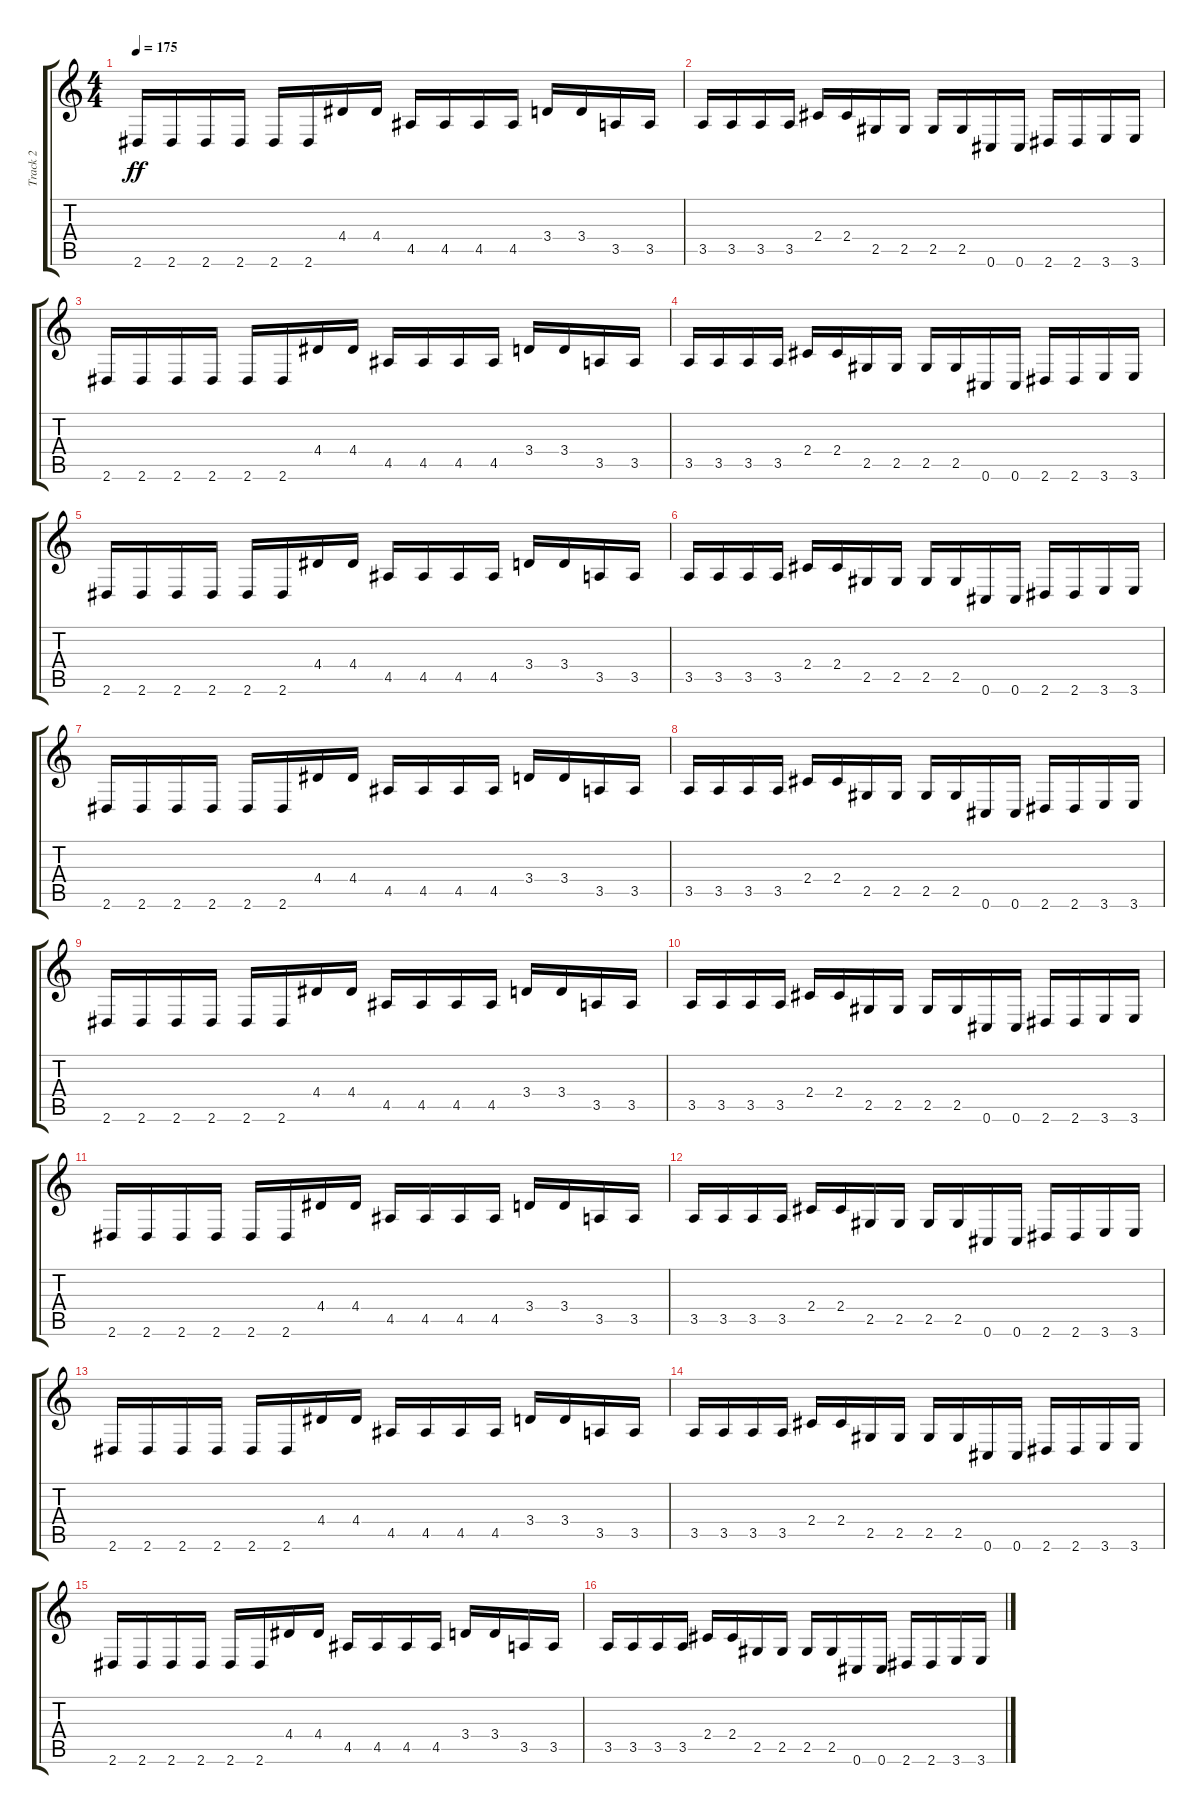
\track ("Track 2" "Track 2") {instrument distortionguitar}
\staff {score tabs}
\tuning (Db4 Ab3 E3 B2 Gb2 Db2) {hide}
\ts (4 4)
\tempo 175
\clef g2
\ks c
2.6.16{dy ff} 2.6.16 2.6.16 2.6.16 2.6.16 2.6.16 4.4.16 4.4.16 4.5.16 4.5.16 4.5.16 4.5.16 3.4.16 3.4.16 3.5.16 3.5.16 |
3.5.16 3.5.16 3.5.16 3.5.16 2.4.16 2.4.16 2.5.16 2.5.16 2.5.16 2.5.16 0.6.16 0.6.16 2.6.16 2.6.16 3.6.16 3.6.16 |
2.6.16 2.6.16 2.6.16 2.6.16 2.6.16 2.6.16 4.4.16 4.4.16 4.5.16 4.5.16 4.5.16 4.5.16 3.4.16 3.4.16 3.5.16 3.5.16 |
3.5.16 3.5.16 3.5.16 3.5.16 2.4.16 2.4.16 2.5.16 2.5.16 2.5.16 2.5.16 0.6.16 0.6.16 2.6.16 2.6.16 3.6.16 3.6.16 |
2.6.16 2.6.16 2.6.16 2.6.16 2.6.16 2.6.16 4.4.16 4.4.16 4.5.16 4.5.16 4.5.16 4.5.16 3.4.16 3.4.16 3.5.16 3.5.16 |
3.5.16 3.5.16 3.5.16 3.5.16 2.4.16 2.4.16 2.5.16 2.5.16 2.5.16 2.5.16 0.6.16 0.6.16 2.6.16 2.6.16 3.6.16 3.6.16 |
2.6.16 2.6.16 2.6.16 2.6.16 2.6.16 2.6.16 4.4.16 4.4.16 4.5.16 4.5.16 4.5.16 4.5.16 3.4.16 3.4.16 3.5.16 3.5.16 |
3.5.16 3.5.16 3.5.16 3.5.16 2.4.16 2.4.16 2.5.16 2.5.16 2.5.16 2.5.16 0.6.16 0.6.16 2.6.16 2.6.16 3.6.16 3.6.16 |
2.6.16 2.6.16 2.6.16 2.6.16 2.6.16 2.6.16 4.4.16 4.4.16 4.5.16 4.5.16 4.5.16 4.5.16 3.4.16 3.4.16 3.5.16 3.5.16 |
3.5.16 3.5.16 3.5.16 3.5.16 2.4.16 2.4.16 2.5.16 2.5.16 2.5.16 2.5.16 0.6.16 0.6.16 2.6.16 2.6.16 3.6.16 3.6.16 |
2.6.16 2.6.16 2.6.16 2.6.16 2.6.16 2.6.16 4.4.16 4.4.16 4.5.16 4.5.16 4.5.16 4.5.16 3.4.16 3.4.16 3.5.16 3.5.16 |
3.5.16 3.5.16 3.5.16 3.5.16 2.4.16 2.4.16 2.5.16 2.5.16 2.5.16 2.5.16 0.6.16 0.6.16 2.6.16 2.6.16 3.6.16 3.6.16 |
2.6.16 2.6.16 2.6.16 2.6.16 2.6.16 2.6.16 4.4.16 4.4.16 4.5.16 4.5.16 4.5.16 4.5.16 3.4.16 3.4.16 3.5.16 3.5.16 |
3.5.16 3.5.16 3.5.16 3.5.16 2.4.16 2.4.16 2.5.16 2.5.16 2.5.16 2.5.16 0.6.16 0.6.16 2.6.16 2.6.16 3.6.16 3.6.16 |
2.6.16 2.6.16 2.6.16 2.6.16 2.6.16 2.6.16 4.4.16 4.4.16 4.5.16 4.5.16 4.5.16 4.5.16 3.4.16 3.4.16 3.5.16 3.5.16 |
3.5.16 3.5.16 3.5.16 3.5.16 2.4.16 2.4.16 2.5.16 2.5.16 2.5.16 2.5.16 0.6.16 0.6.16 2.6.16 2.6.16 3.6.16 3.6.16
